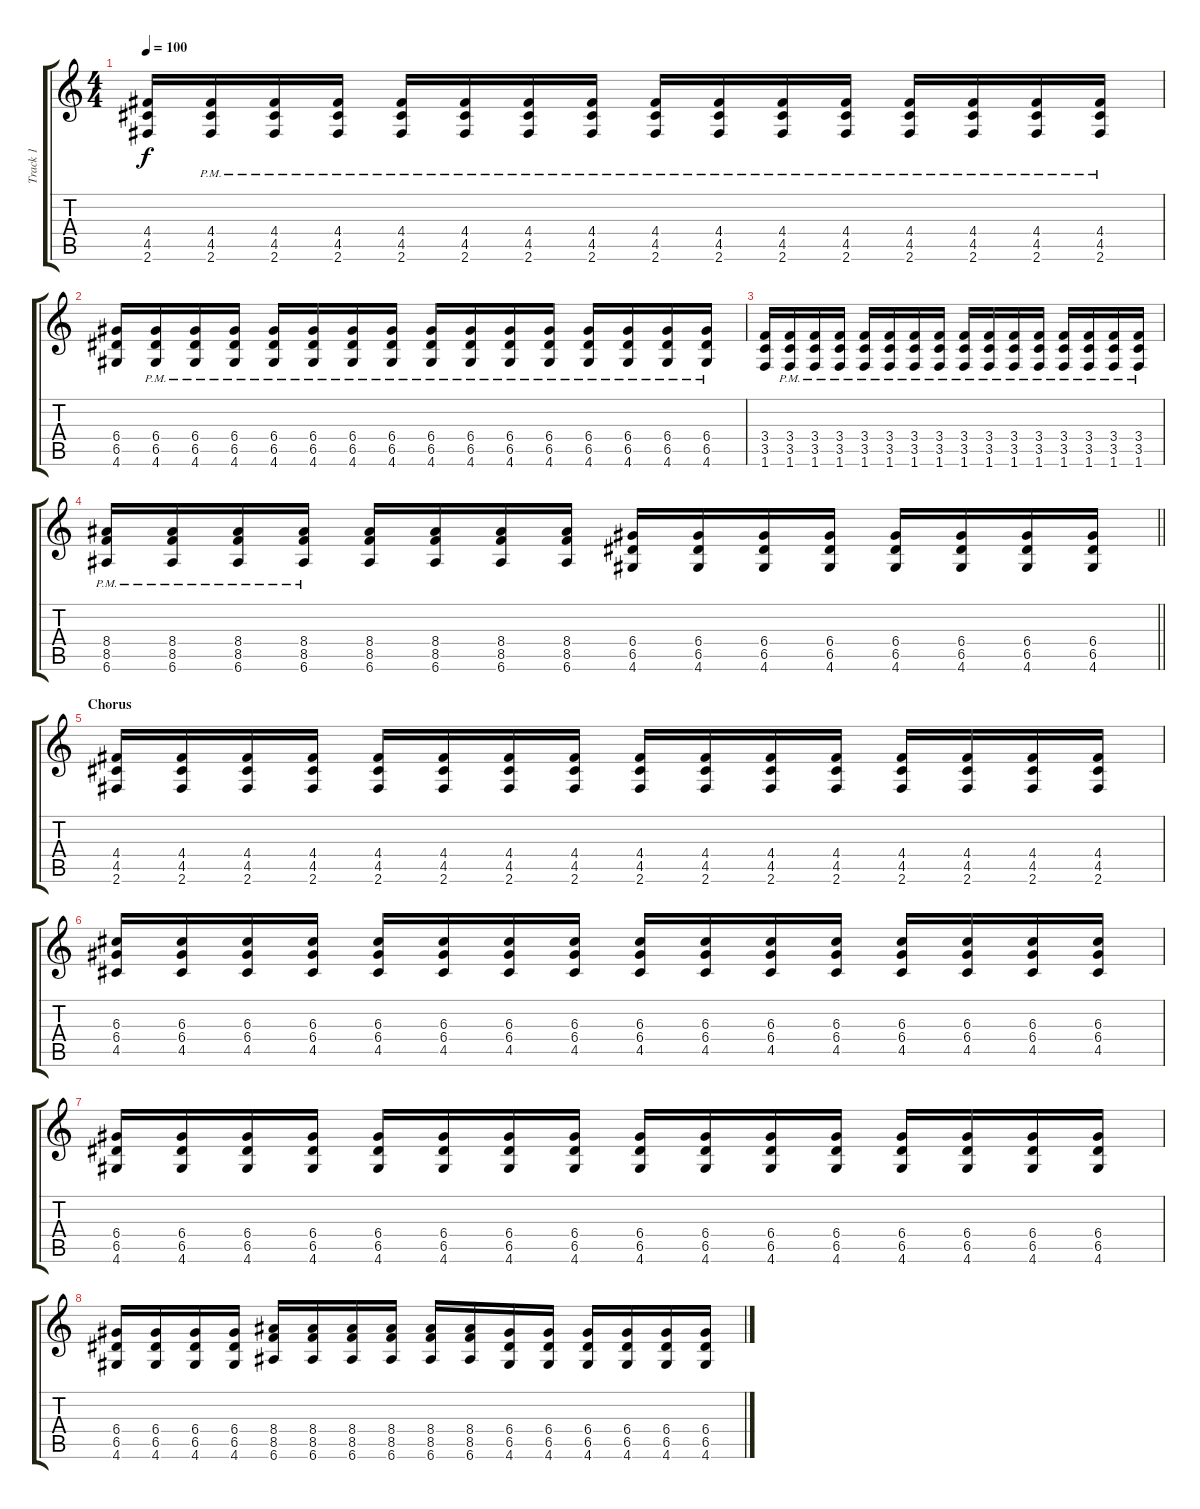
\track ("Track 1" "Track 1") {instrument overdrivenguitar}
\staff {score tabs}
\tuning (E4 B3 G3 D3 A2 E2) {hide}
\ts (4 4)
\tempo 100
\clef g2
\ks c
(4.4 4.5 2.6).16{dy f} (4.4{pm} 4.5 2.6).16 (4.4{pm} 4.5 2.6).16 (4.4{pm} 4.5 2.6).16 (4.4{pm} 4.5 2.6).16 (4.4{pm} 4.5 2.6).16 (4.4{pm} 4.5 2.6).16 (4.4{pm} 4.5 2.6).16 (4.4{pm} 4.5 2.6).16 (4.4{pm} 4.5 2.6).16 (4.4{pm} 4.5 2.6).16 (4.4{pm} 4.5 2.6).16 (4.4{pm} 4.5 2.6).16 (4.4{pm} 4.5 2.6).16 (4.4{pm} 4.5 2.6).16 (4.4{pm} 4.5 2.6).16 |
(6.4 6.5 4.6).16 (6.4 6.5 4.6{pm}).16 (6.4 6.5 4.6{pm}).16 (6.4 6.5 4.6{pm}).16 (6.4 6.5 4.6{pm}).16 (6.4 6.5 4.6{pm}).16 (6.4 6.5 4.6{pm}).16 (6.4 6.5 4.6{pm}).16 (6.4{pm} 6.5 4.6{pm}).16 (6.4 6.5 4.6{pm}).16 (6.4 6.5 4.6{pm}).16 (6.4 6.5 4.6{pm}).16 (6.4 6.5 4.6{pm}).16 (6.4 6.5 4.6{pm}).16 (6.4 6.5 4.6{pm}).16 (6.4 6.5 4.6{pm}).16 |
(3.4 3.5 1.6).16 (3.4{pm} 3.5{pm} 1.6{pm}).16 (3.4{pm} 3.5{pm} 1.6{pm}).16 (3.4{pm} 3.5{pm} 1.6{pm}).16 (3.4{pm} 3.5{pm} 1.6{pm}).16 (3.4{pm} 3.5{pm} 1.6{pm}).16 (3.4{pm} 3.5{pm} 1.6{pm}).16 (3.4{pm} 3.5 1.6).16 (3.4{pm} 3.5{pm} 1.6{pm}).16 (3.4{pm} 3.5{pm} 1.6{pm}).16 (3.4{pm} 3.5{pm} 1.6{pm}).16 (3.4{pm} 3.5{pm} 1.6{pm}).16 (3.4{pm} 3.5{pm} 1.6{pm}).16 (3.4{pm} 3.5{pm} 1.6{pm}).16 (3.4{pm} 3.5{pm} 1.6{pm}).16 (3.4{pm} 3.5{pm} 1.6{pm}).16 |
\barLineRight lightlight
(8.4{pm} 8.5{pm} 6.6{pm}).16 (8.4{pm} 8.5{pm} 6.6{pm}).16 (8.4{pm} 8.5{pm} 6.6{pm}).16 (8.4{pm} 8.5{pm} 6.6{pm}).16 (8.4 8.5 6.6).16 (8.4 8.5 6.6).16 (8.4 8.5 6.6).16 (8.4 8.5 6.6).16 (6.4 6.5 4.6).16 (6.4 6.5 4.6).16 (6.4 6.5 4.6).16 (6.4 6.5 4.6).16 (6.4 6.5 4.6).16 (6.4 6.5 4.6).16 (6.4 6.5 4.6).16 (6.4 6.5 4.6).16 |
\section ("" "Chorus")
(4.4 4.5 2.6).16 (4.4 4.5 2.6).16 (4.4 4.5 2.6).16 (4.4 4.5 2.6).16 (4.4 4.5 2.6).16 (4.4 4.5 2.6).16 (4.4 4.5 2.6).16 (4.4 4.5 2.6).16 (4.4 4.5 2.6).16 (4.4 4.5 2.6).16 (4.4 4.5 2.6).16 (4.4 4.5 2.6).16 (4.4 4.5 2.6).16 (4.4 4.5 2.6).16 (4.4 4.5 2.6).16 (4.4 4.5 2.6).16 |
(6.3 6.4 4.5).16 (6.3 6.4 4.5).16 (6.3 6.4 4.5).16 (6.3 6.4 4.5).16 (6.3 6.4 4.5).16 (6.3 6.4 4.5).16 (6.3 6.4 4.5).16 (6.3 6.4 4.5).16 (6.3 6.4 4.5).16 (6.3 6.4 4.5).16 (6.3 6.4 4.5).16 (6.3 6.4 4.5).16 (6.3 6.4 4.5).16 (6.3 6.4 4.5).16 (6.3 6.4 4.5).16 (6.3 6.4 4.5).16 |
(6.4 6.5 4.6).16 (6.4 6.5 4.6).16 (6.4 6.5 4.6).16 (6.4 6.5 4.6).16 (6.4 6.5 4.6).16 (6.4 6.5 4.6).16 (6.4 6.5 4.6).16 (6.4 6.5 4.6).16 (6.4 6.5 4.6).16 (6.4 6.5 4.6).16 (6.4 6.5 4.6).16 (6.4 6.5 4.6).16 (6.4 6.5 4.6).16 (6.4 6.5 4.6).16 (6.4 6.5 4.6).16 (6.4 6.5 4.6).16 |
(6.4 6.5 4.6).16 (6.4 6.5 4.6).16 (6.4 6.5 4.6).16 (6.4 6.5 4.6).16 (8.4 8.5 6.6).16 (8.4 8.5 6.6).16 (8.4 8.5 6.6).16 (8.4 8.5 6.6).16 (8.4 8.5 6.6).16 (8.4 8.5 6.6).16 (6.4 6.5 4.6).16 (6.4 6.5 4.6).16 (6.4 6.5 4.6).16 (6.4 6.5 4.6).16 (6.4 6.5 4.6).16 (6.4 6.5 4.6).16
